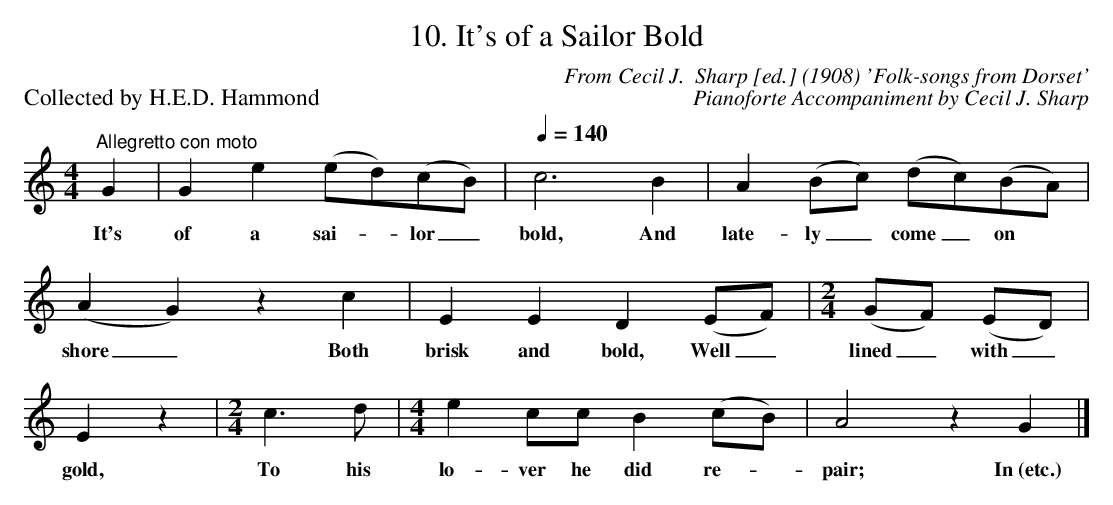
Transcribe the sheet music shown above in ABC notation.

X:1
T:10. It's of a Sailor Bold
C:From Cecil J.  Sharp [ed.] (1908) 'Folk-songs from Dorset'
P:Collected by H.E.D. Hammond
C:Pianoforte Accompaniment by Cecil J. Sharp
L:1/8
M:4/4
K:Aaeo
"^Allegretto con moto" G2 | G2 e2 (ed)(cB) |[Q:1/4=140] c6 B2 | A2 (Bc) (dc)(BA) |$ (A2 G2) z2 c2 |
w: It's|of a sai- * lor _|bold, And|late- ly _ come _ on *|shore _ Both|
E2 E2 D2 (EF) |[M:2/4] (GF) (ED) |$ E2 z2 |[M:2/4] c3 d |[M:4/4] e2 cc B2 (cB) | A4 z2 G2 |]
w: brisk and bold, Well _|lined _ with _|gold,|To his|lo- ver he did re- *|pair; In (etc.)|
